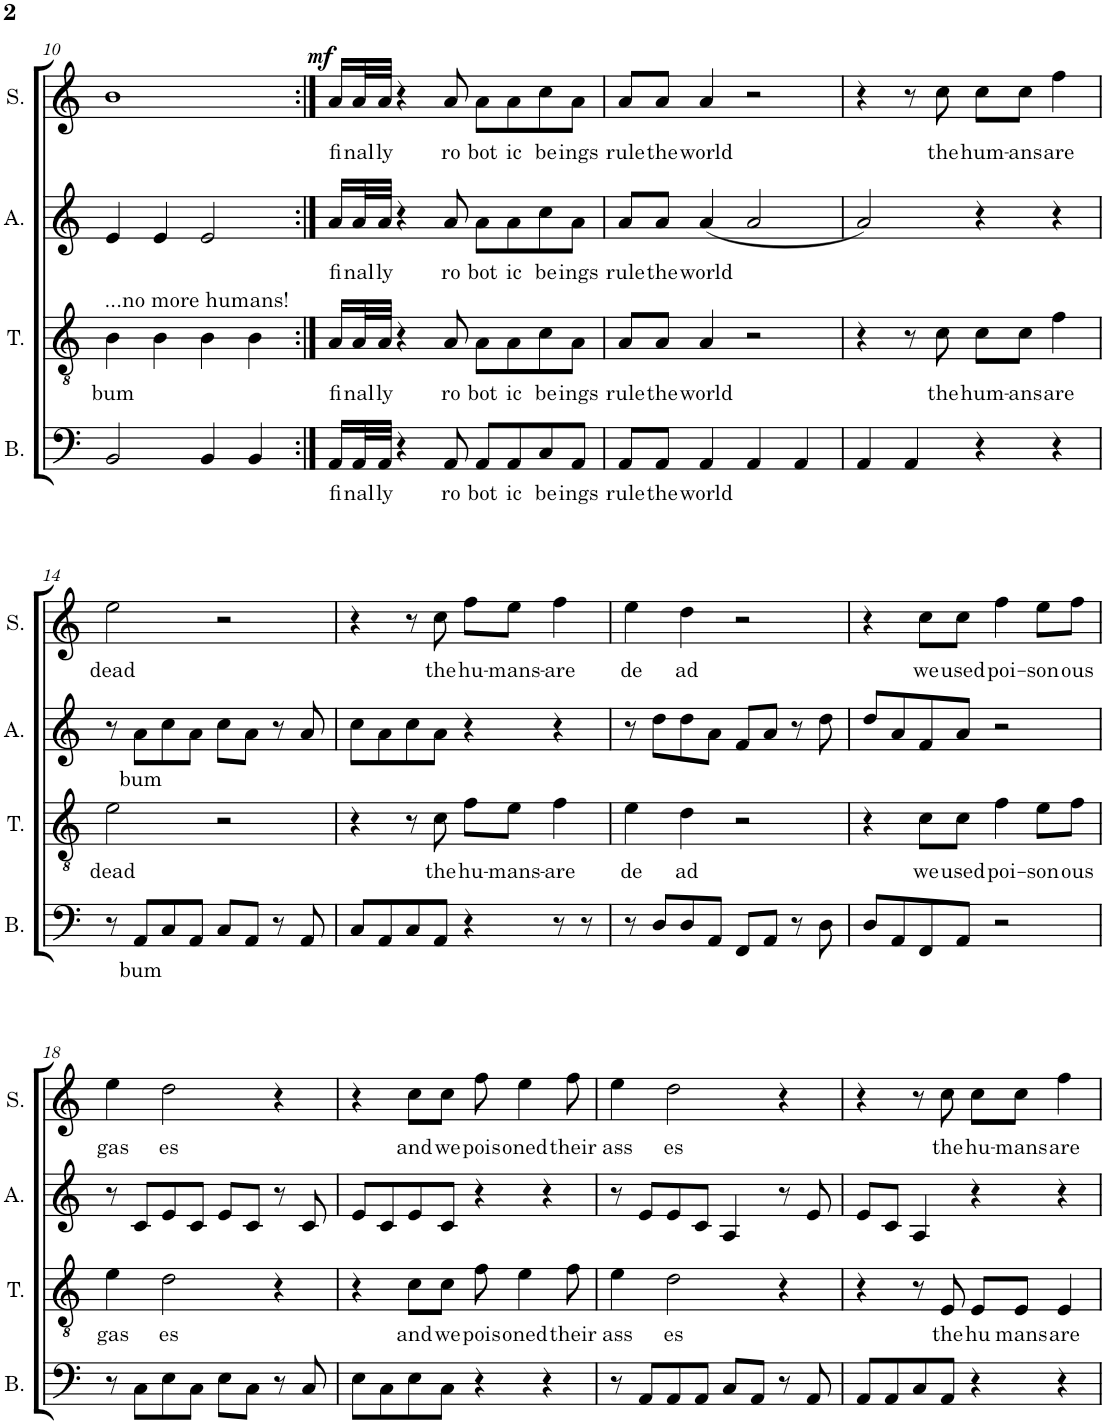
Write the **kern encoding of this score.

**kern	**text	**kern	**text	**kern	**text	**kern	**text	**dynam
*part4	*part4	*part3	*part3	*part2	*part2	*part1	*part1	*part1
*staff4	*staff4	*staff3	*staff3	*staff2	*staff2	*staff1	*staff1	*staff1
*I"Bass	*	*I"Tenor	*	*I"Alto	*	*I"Soprano	*	*
*I'B.	*	*I'T.	*	*I'A.	*	*I'S.	*	*
!!LO:PB:g=z
*clefF4	*	*clefGv2	*	*clefG2	*	*clefG2	*	*
*k[]	*	*k[]	*	*k[]	*	*k[]	*	*
*M4/4	*	*M4/4	*	*M4/4	*	*M4/4	*	*
=10	=10	=10	=10	=10	=10	=10	=10	=10
!	!	!LO:TX:a:t=...no more humans!	!	!	!	!	!	!
!	!	!	!LO:LY:b	!	!	!	!	!
2BB/	.	4B\	bum	4e/	.	1b	.	.
.	.	4B\	.	4e/	.	.	.	.
4BB/	.	4B\	.	2e/	.	.	.	.
4BB/	.	4B\	.	.	.	.	.	.
=11:|!	=11:|!	=11:|!	=11:|!	=11:|!	=11:|!	=11:|!	=11:|!	=11:|!
!	!LO:LY:b	!	!LO:LY:b	!	!LO:LY:b	!	!LO:LY:b	!LO:DY:a
16AA/LL	fi	16A/LL	fi	16a/LL	fi	16a/LL	fi	mf
!	!LO:LY:b	!	!LO:LY:b	!	!LO:LY:b	!	!LO:LY:b	!
32AA/L	nal	32A/L	nal	32a/L	nal	32a/L	nal	.
!	!LO:LY:b	!	!LO:LY:b	!	!LO:LY:b	!	!LO:LY:b	!
32AA/JJJ	ly	32A/JJJ	ly	32a/JJJ	ly	32a/JJJ	ly	.
4r	.	4r	.	4r	.	4r	.	.
!	!LO:LY:b	!	!LO:LY:b	!	!LO:LY:b	!	!LO:LY:b	!
8AA/	ro	8A/	ro	8a/	ro	8a/	ro	.
!	!LO:LY:b	!	!LO:LY:b	!	!LO:LY:b	!	!LO:LY:b	!
8AA/L	bot	8A\L	bot	8a\L	bot	8a\L	bot	.
!	!LO:LY:b	!	!LO:LY:b	!	!LO:LY:b	!	!LO:LY:b	!
8AA/	ic	8A\	ic	8a\	ic	8a\	ic	.
!	!LO:LY:b	!	!LO:LY:b	!	!LO:LY:b	!	!LO:LY:b	!
8C/	be	8c\	be	8cc\	be	8cc\	be	.
!	!LO:LY:b	!	!LO:LY:b	!	!LO:LY:b	!	!LO:LY:b	!
8AA/J	ings	8A\J	ings	8a\J	ings	8a\J	ings	.
=12	=12	=12	=12	=12	=12	=12	=12	=12
!	!LO:LY:b	!	!LO:LY:b	!	!LO:LY:b	!	!LO:LY:b	!
8AA/L	rule	8A/L	rule	8a/L	rule	8a/L	rule	.
!	!LO:LY:b	!	!LO:LY:b	!	!LO:LY:b	!	!LO:LY:b	!
8AA/J	the	8A/J	the	8a/J	the	8a/J	the	.
!	!LO:LY:b	!	!LO:LY:b	!	!LO:LY:b	!	!LO:LY:b	!
4AA/	world	4A/	world	(4a/	world	4a/	world	.
4AA/	.	2r	.	2a/	.	2r	.	.
4AA/	.	.	.	.	.	.	.	.
=13	=13	=13	=13	=13	=13	=13	=13	=13
4AA/	.	4r	.	2a/)	.	4r	.	.
4AA/	.	8r	.	.	.	8r	.	.
!	!	!	!LO:LY:b	!	!	!	!LO:LY:b	!
.	.	8c\	the	.	.	8cc\	the	.
!	!	!	!LO:LY:b	!	!	!	!LO:LY:b	!
4r	.	8c\L	hum-	4r	.	8cc\L	hum-	.
!	!	!	!LO:LY:b	!	!	!	!LO:LY:b	!
.	.	8c\J	-ans	.	.	8cc\J	-ans	.
!	!	!	!LO:LY:b	!	!	!	!LO:LY:b	!
4r	.	4f\	are	4r	.	4ff\	are	.
!!LO:LB:g=z
=14	=14	=14	=14	=14	=14	=14	=14	=14
!	!	!	!LO:LY:b	!	!	!	!LO:LY:b	!
8r	.	2e\	dead	8r	.	2ee\	dead	.
!	!LO:LY:b	!	!	!	!LO:LY:b	!	!	!
8AA/L	bum	.	.	8a\L	bum	.	.	.
8C/	.	.	.	8cc\	.	.	.	.
8AA/J	.	.	.	8a\J	.	.	.	.
8C/L	.	2r	.	8cc\L	.	2r	.	.
8AA/J	.	.	.	8a\J	.	.	.	.
8r	.	.	.	8r	.	.	.	.
8AA/	.	.	.	8a/	.	.	.	.
=15	=15	=15	=15	=15	=15	=15	=15	=15
8C/L	.	4r	.	8cc\L	.	4r	.	.
8AA/	.	.	.	8a\	.	.	.	.
8C/	.	8r	.	8cc\	.	8r	.	.
!	!	!	!LO:LY:b	!	!	!	!LO:LY:b	!
8AA/J	.	8c\	the	8a\J	.	8cc\	the	.
!	!	!	!LO:LY:b	!	!	!	!LO:LY:b	!
4r	.	8f\L	hu-	4r	.	8ff\L	hu-	.
!	!	!	!LO:LY:b	!	!	!	!LO:LY:b	!
.	.	8e\J	-mans-	.	.	8ee\J	-mans-	.
!	!	!	!LO:LY:b	!	!	!	!LO:LY:b	!
8r	.	4f\	-are	4r	.	4ff\	-are	.
8r	.	.	.	.	.	.	.	.
=16	=16	=16	=16	=16	=16	=16	=16	=16
!	!	!	!LO:LY:b	!	!	!	!LO:LY:b	!
8r	.	4e\	de	8r	.	4ee\	de	.
8D/L	.	.	.	8dd\L	.	.	.	.
!	!	!	!LO:LY:b	!	!	!	!LO:LY:b	!
8D/	.	4d\	ad	8dd\	.	4dd\	ad	.
8AA/J	.	.	.	8a\J	.	.	.	.
8FF/L	.	2r	.	8f/L	.	2r	.	.
8AA/J	.	.	.	8a/J	.	.	.	.
8r	.	.	.	8r	.	.	.	.
8D\	.	.	.	8dd\	.	.	.	.
=17	=17	=17	=17	=17	=17	=17	=17	=17
8D/L	.	4r	.	8dd/L	.	4r	.	.
8AA/	.	.	.	8a/	.	.	.	.
!	!	!	!LO:LY:b	!	!	!	!LO:LY:b	!
8FF/	.	8c\L	we	8f/	.	8cc\L	we	.
!	!	!	!LO:LY:b	!	!	!	!LO:LY:b	!
8AA/J	.	8c\J	used	8a/J	.	8cc\J	used	.
!	!	!	!LO:LY:b	!	!	!	!LO:LY:b	!
2r	.	4f\	poi-	2r	.	4ff\	poi-	.
!	!	!	!LO:LY:b	!	!	!	!LO:LY:b	!
.	.	8e\L	son	.	.	8ee\L	son	.
!	!	!	!LO:LY:b	!	!	!	!LO:LY:b	!
.	.	8f\J	ous	.	.	8ff\J	ous	.
!!LO:LB:g=z
=18	=18	=18	=18	=18	=18	=18	=18	=18
!	!	!	!LO:LY:b	!	!	!	!LO:LY:b	!
8r	.	4e\	gas	8r	.	4ee\	gas	.
8C\L	.	.	.	8c/L	.	.	.	.
!	!	!	!LO:LY:b	!	!	!	!LO:LY:b	!
8E\	.	2d\	es	8e/	.	2dd\	es	.
8C\J	.	.	.	8c/J	.	.	.	.
8E\L	.	.	.	8e/L	.	.	.	.
8C\J	.	.	.	8c/J	.	.	.	.
8r	.	4r	.	8r	.	4r	.	.
8C/	.	.	.	8c/	.	.	.	.
=19	=19	=19	=19	=19	=19	=19	=19	=19
8E\L	.	4r	.	8e/L	.	4r	.	.
8C\	.	.	.	8c/	.	.	.	.
!	!	!	!LO:LY:b	!	!	!	!LO:LY:b	!
8E\	.	8c\L	and	8e/	.	8cc\L	and	.
!	!	!	!LO:LY:b	!	!	!	!LO:LY:b	!
8C\J	.	8c\J	we	8c/J	.	8cc\J	we	.
!	!	!	!LO:LY:b	!	!	!	!LO:LY:b	!
4r	.	8f\	pois	4r	.	8ff\	pois	.
!	!	!	!LO:LY:b	!	!	!	!LO:LY:b	!
.	.	4e\	oned	.	.	4ee\	oned	.
4r	.	.	.	4r	.	.	.	.
!	!	!	!LO:LY:b	!	!	!	!LO:LY:b	!
.	.	8f\	their	.	.	8ff\	their	.
=20	=20	=20	=20	=20	=20	=20	=20	=20
!	!	!	!LO:LY:b	!	!	!	!LO:LY:b	!
8r	.	4e\	ass	8r	.	4ee\	ass	.
8AA/L	.	.	.	8e/L	.	.	.	.
!	!	!	!LO:LY:b	!	!	!	!LO:LY:b	!
8AA/	.	2d\	es	8e/	.	2dd\	es	.
8AA/J	.	.	.	8c/J	.	.	.	.
8C/L	.	.	.	4A/	.	.	.	.
8AA/J	.	.	.	.	.	.	.	.
8r	.	4r	.	8r	.	4r	.	.
8AA/	.	.	.	8e/	.	.	.	.
=21	=21	=21	=21	=21	=21	=21	=21	=21
8AA/L	.	4r	.	8e/L	.	4r	.	.
8AA/	.	.	.	8c/J	.	.	.	.
8C/	.	8r	.	4A/	.	8r	.	.
!	!	!	!LO:LY:b	!	!	!	!LO:LY:b	!
8AA/J	.	8E/	the	.	.	8cc\	the	.
!	!	!	!LO:LY:b	!	!	!	!LO:LY:b	!
4r	.	8E/L	hu	4r	.	8cc\L	hu-	.
!	!	!	!LO:LY:b	!	!	!	!LO:LY:b	!
.	.	8E/J	mans	.	.	8cc\J	-mans	.
!	!	!	!LO:LY:b	!	!	!	!LO:LY:b	!
4r	.	4E/	are	4r	.	4ff\	are	.
=	=	=	=	=	=	=	=	=
*-	*-	*-	*-	*-	*-	*-	*-	*-
